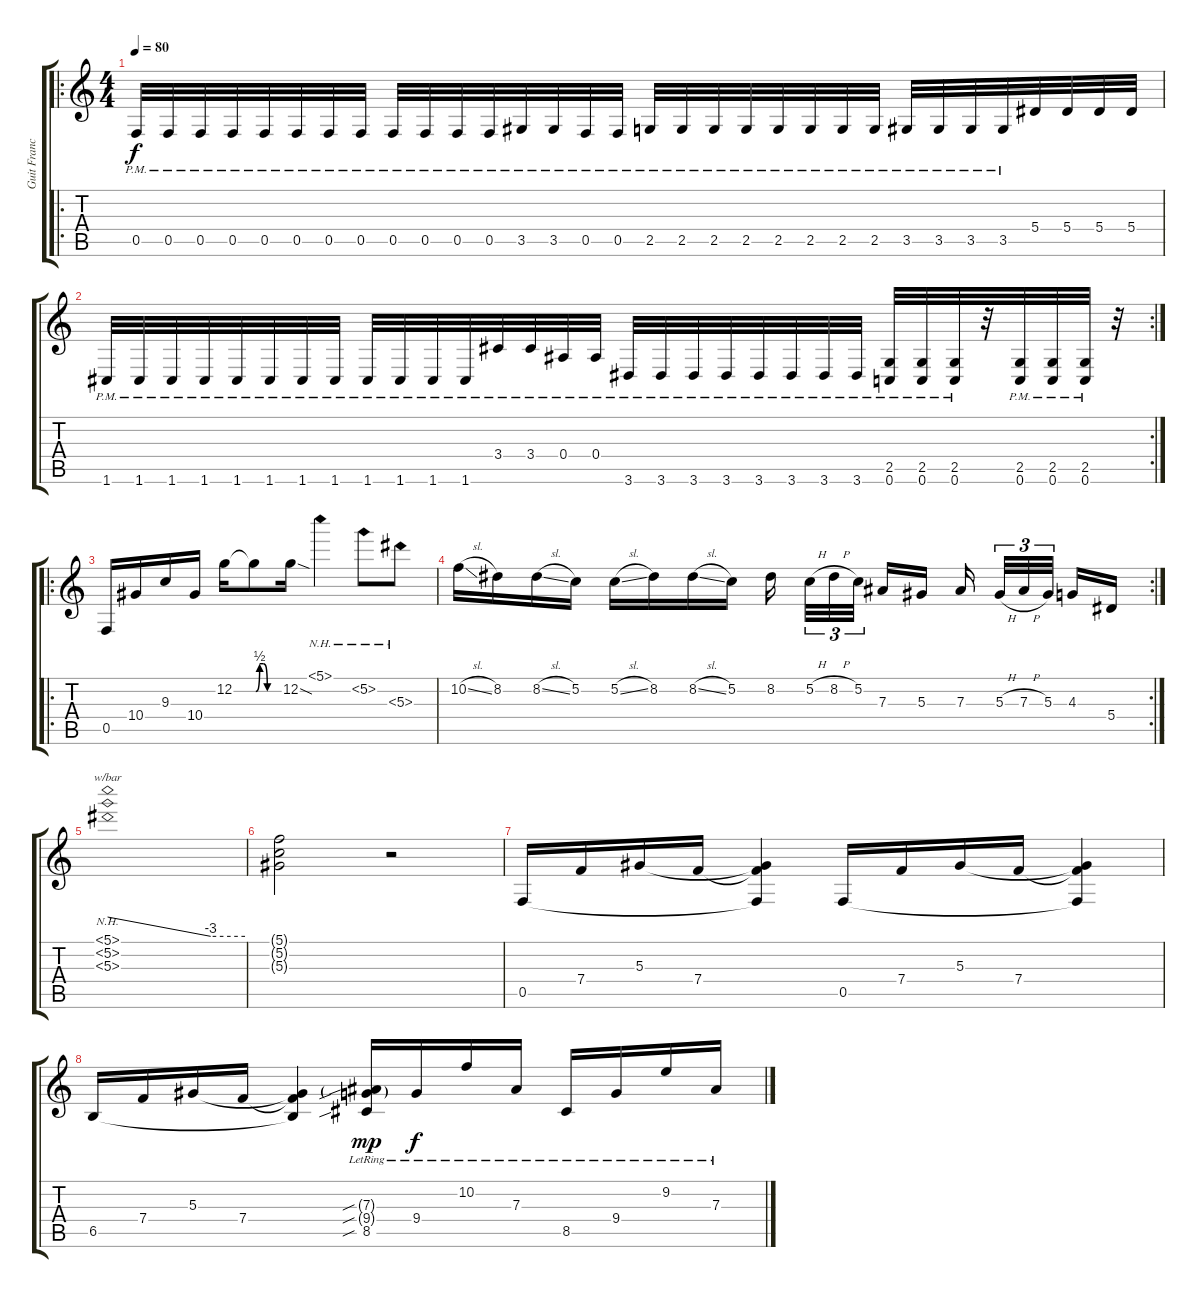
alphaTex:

\track ("Guit Francis" "Guit Franc") {instrument distortionguitar}
\staff {score tabs}
\tuning (C4 G3 Eb3 Bb2 F2 C2) {hide}
\ro
\ts (4 4)
\tempo 80
\clef g2
\ks c
0.5{pm}.32{dy f} 0.5{pm}.32 0.5{pm}.32 0.5{pm}.32 0.5{pm}.32 0.5{pm}.32 0.5{pm}.32 0.5{pm}.32 0.5{pm}.32 0.5{pm}.32 0.5{pm}.32 0.5{pm}.32 3.5{pm}.32 3.5{pm}.32 0.5{pm}.32 0.5{pm}.32 2.5{pm}.32 2.5{pm}.32 2.5{pm}.32 2.5{pm}.32 2.5{pm}.32 2.5{pm}.32 2.5{pm}.32 2.5{pm}.32 3.5{pm}.32 3.5{pm}.32 3.5{pm}.32 3.5{pm}.32 5.4.32 5.4.32 5.4.32 5.4.32 |
\rc 2
1.6{pm}.32 1.6{pm}.32 1.6{pm}.32 1.6{pm}.32 1.6{pm}.32 1.6{pm}.32 1.6{pm}.32 1.6{pm}.32 1.6{pm}.32 1.6{pm}.32 1.6{pm}.32 1.6{pm}.32 3.4{pm}.32 3.4{pm}.32 0.4{pm}.32 0.4{pm}.32 3.6{pm}.32 3.6{pm}.32 3.6{pm}.32 3.6{pm}.32 3.6{pm}.32 3.6{pm}.32 3.6{pm}.32 3.6{pm}.32 (2.5{pm} 0.6{pm}).32 (2.5{pm} 0.6{pm}).32 (2.5{pm} 0.6{pm}).32 r.32 (2.5{pm} 0.6{pm}).32 (2.5{pm} 0.6{pm}).32 (2.5{pm} 0.6{pm}).32 r.32 |
\ro
0.5.16 10.4.16 9.3.16 10.4.16 12.2.16 12.2{be (custom 0 0 10 2 20 2 30 0 60 0) t}.8 12.2{sod}.16 5.1{nh}.4 5.2{nh}.8 5.3{nh}.8 |
\rc 2
10.2{sl}.16 8.2.16 8.2{sl}.16 5.2.16 5.2{sl}.16 8.2.16 8.2{sl}.16 5.2.16 8.2.16{beam splitsecondary} 5.2{h}.32{tu (3 2)} 8.2{h}.32{tu (3 2)} 5.2.32{tu (3 2) beam splitsecondary} 7.3.16 5.3.16 7.3.16{beam splitsecondary} 5.3{h}.32{tu (3 2)} 7.3{h}.32{tu (3 2)} 5.3.32{tu (3 2) beam splitsecondary} 4.3.16 5.4.16 |
(5.1{nh} 5.2{nh} 5.3{nh}).1{tbe (custom default 0 0 45 -12 60 -12)} |
(5.1{t} 5.2{t} 5.3{t}).2 r.2 |
0.5.16{instrument acousticguitarsteel} 7.4.16 5.3.16 7.4.16 (5.3{t} 7.4{t} 0.5{t}).4 0.5.16 7.4.16 5.3.16 7.4.16 (5.3{t} 7.4{t} 0.5{t}).4 |
6.5.16 7.4.16 5.3.16 7.4.16 (5.3{t} 7.4{t} 6.5{t}).4 (7.3{sib g} 9.4{sib g} 8.5{sib lr}).16{dy mp} 9.4{lr}.16{dy f} 10.2{lr}.16 7.3{lr}.16 8.5{lr}.16 9.4{lr}.16 9.2{lr}.16 7.3{lr}.16
